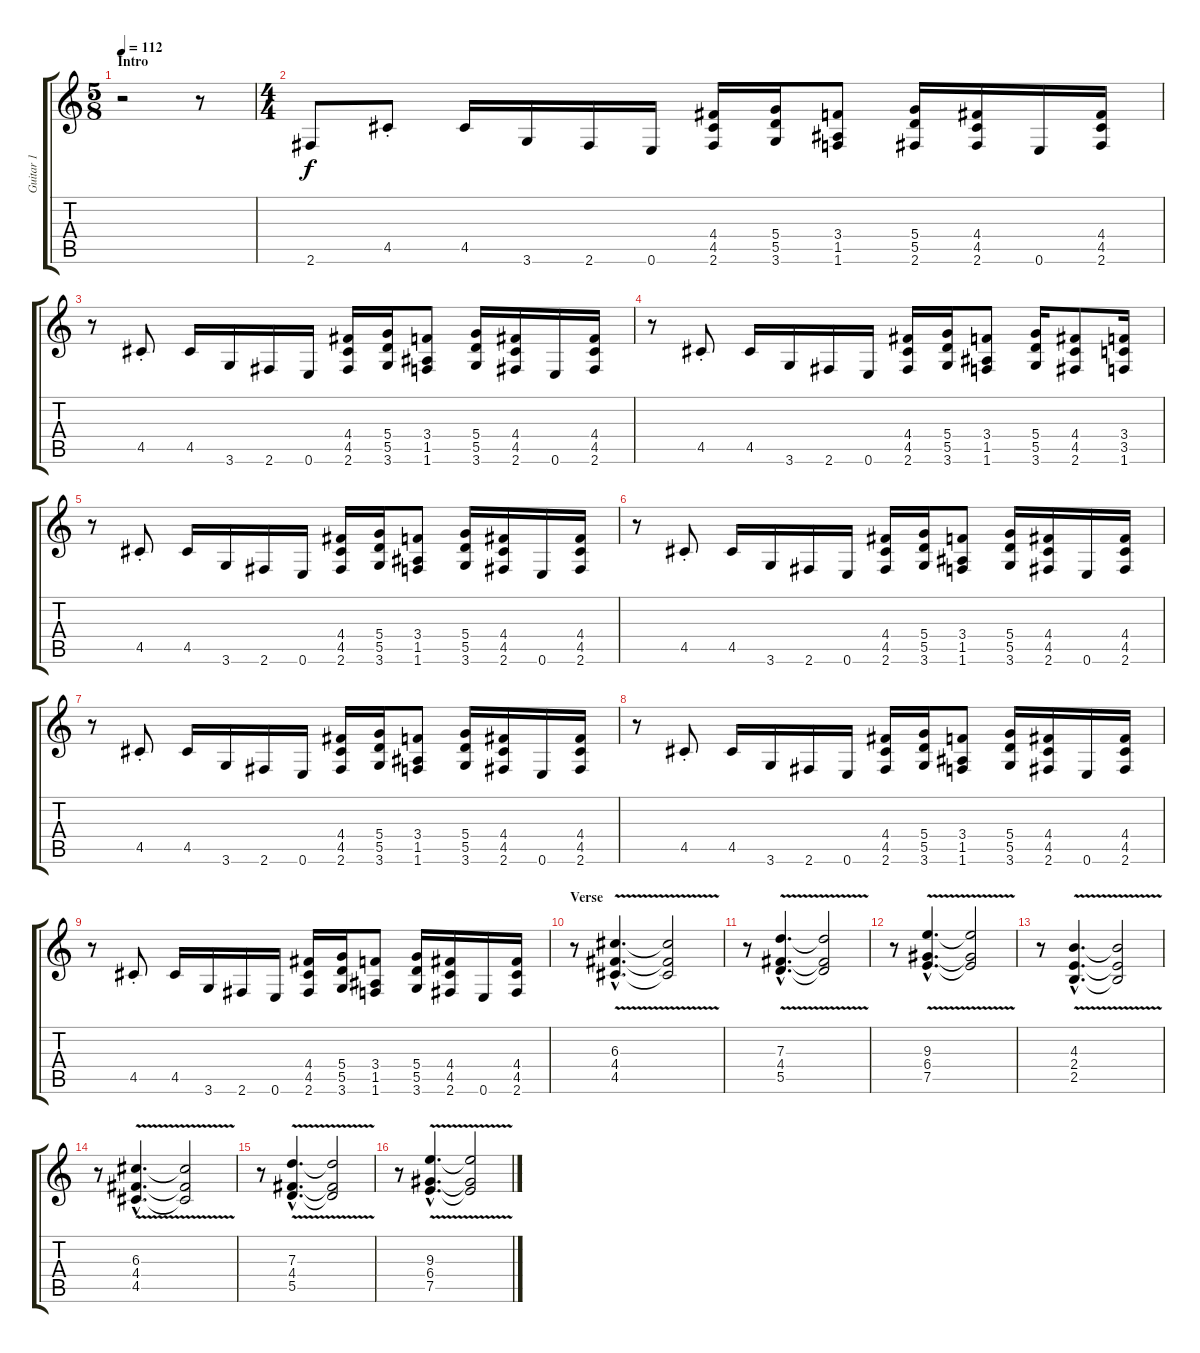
\track ("Guitar 1" "Guitar 1") {instrument distortionguitar}
\staff {score tabs}
\tuning (E4 B3 G3 D3 A2 E2) {hide}
\ts (5 8)
\section ("" "Intro")
\tempo 112
\clef g2
\ks c
r.2{dy f instrument distortionguitar} r.8 |
\ts (4 4)
2.6.8 4.5{st}.8 4.5.16 3.6.16 2.6.16 0.6.16 (4.4 4.5 2.6).16 (5.4 5.5 3.6).16 (3.4 1.5 1.6).8 (5.4 5.5 2.6).16 (4.4 4.5 2.6).16 0.6.16 (4.4 4.5 2.6).16 |
r.8 4.5{st}.8 4.5.16 3.6.16 2.6.16 0.6.16 (4.4 4.5 2.6).16 (5.4 5.5 3.6).16 (3.4 1.5 1.6).8 (5.4 5.5 3.6).16 (4.4 4.5 2.6).16 0.6.16 (4.4 4.5 2.6).16 |
r.8 4.5{st}.8 4.5.16 3.6.16 2.6.16 0.6.16 (4.4 4.5 2.6).16 (5.4 5.5 3.6).16 (3.4 1.5 1.6).8 (5.4 5.5 3.6).16 (4.4 4.5 2.6).8 (3.4 3.5 1.6).16 |
r.8 4.5{st}.8 4.5.16 3.6.16 2.6.16 0.6.16 (4.4 4.5 2.6).16 (5.4 5.5 3.6).16 (3.4 1.5 1.6).8 (5.4 5.5 3.6).16 (4.4 4.5 2.6).16 0.6.16 (4.4 4.5 2.6).16 |
r.8 4.5{st}.8 4.5.16 3.6.16 2.6.16 0.6.16 (4.4 4.5 2.6).16 (5.4 5.5 3.6).16 (3.4 1.5 1.6).8 (5.4 5.5 3.6).16 (4.4 4.5 2.6).16 0.6.16 (4.4 4.5 2.6).16 |
r.8 4.5{st}.8 4.5.16 3.6.16 2.6.16 0.6.16 (4.4 4.5 2.6).16 (5.4 5.5 3.6).16 (3.4 1.5 1.6).8 (5.4 5.5 3.6).16 (4.4 4.5 2.6).16 0.6.16 (4.4 4.5 2.6).16 |
r.8 4.5{st}.8 4.5.16 3.6.16 2.6.16 0.6.16 (4.4 4.5 2.6).16 (5.4 5.5 3.6).16 (3.4 1.5 1.6).8 (5.4 5.5 3.6).16 (4.4 4.5 2.6).16 0.6.16 (4.4 4.5 2.6).16 |
r.8 4.5{st}.8 4.5.16 3.6.16 2.6.16 0.6.16 (4.4 4.5 2.6).16 (5.4 5.5 3.6).16 (3.4 1.5 1.6).8 (5.4 5.5 3.6).16 (4.4 4.5 2.6).16 0.6.16 (4.4 4.5 2.6).16 |
\section ("" "Verse")
r.8 (6.3{v hac} 4.4{v hac} 4.5{v hac}).4{d} (6.3{t} 4.4{t} 4.5{t}).2 |
r.8 (7.3{v hac} 4.4{v hac} 5.5{v hac}).4{d} (7.3{t} 4.4{t} 5.5{t}).2 |
r.8 (9.3{v hac} 6.4{v hac} 7.5{v hac}).4{d} (9.3{t} 6.4{t} 7.5{t}).2 |
r.8 (4.3{v hac} 2.4{v hac} 2.5{v hac}).4{d} (4.3{t} 2.4{t} 2.5{t}).2 |
r.8 (6.3{v hac} 4.4{v hac} 4.5{v hac}).4{d} (6.3{t} 4.4{t} 4.5{t}).2 |
r.8 (7.3{v hac} 4.4{v hac} 5.5{v hac}).4{d} (7.3{t} 4.4{t} 5.5{t}).2 |
r.8 (9.3{v hac} 6.4{v hac} 7.5{v hac}).4{d} (9.3{t} 6.4{t} 7.5{t}).2
